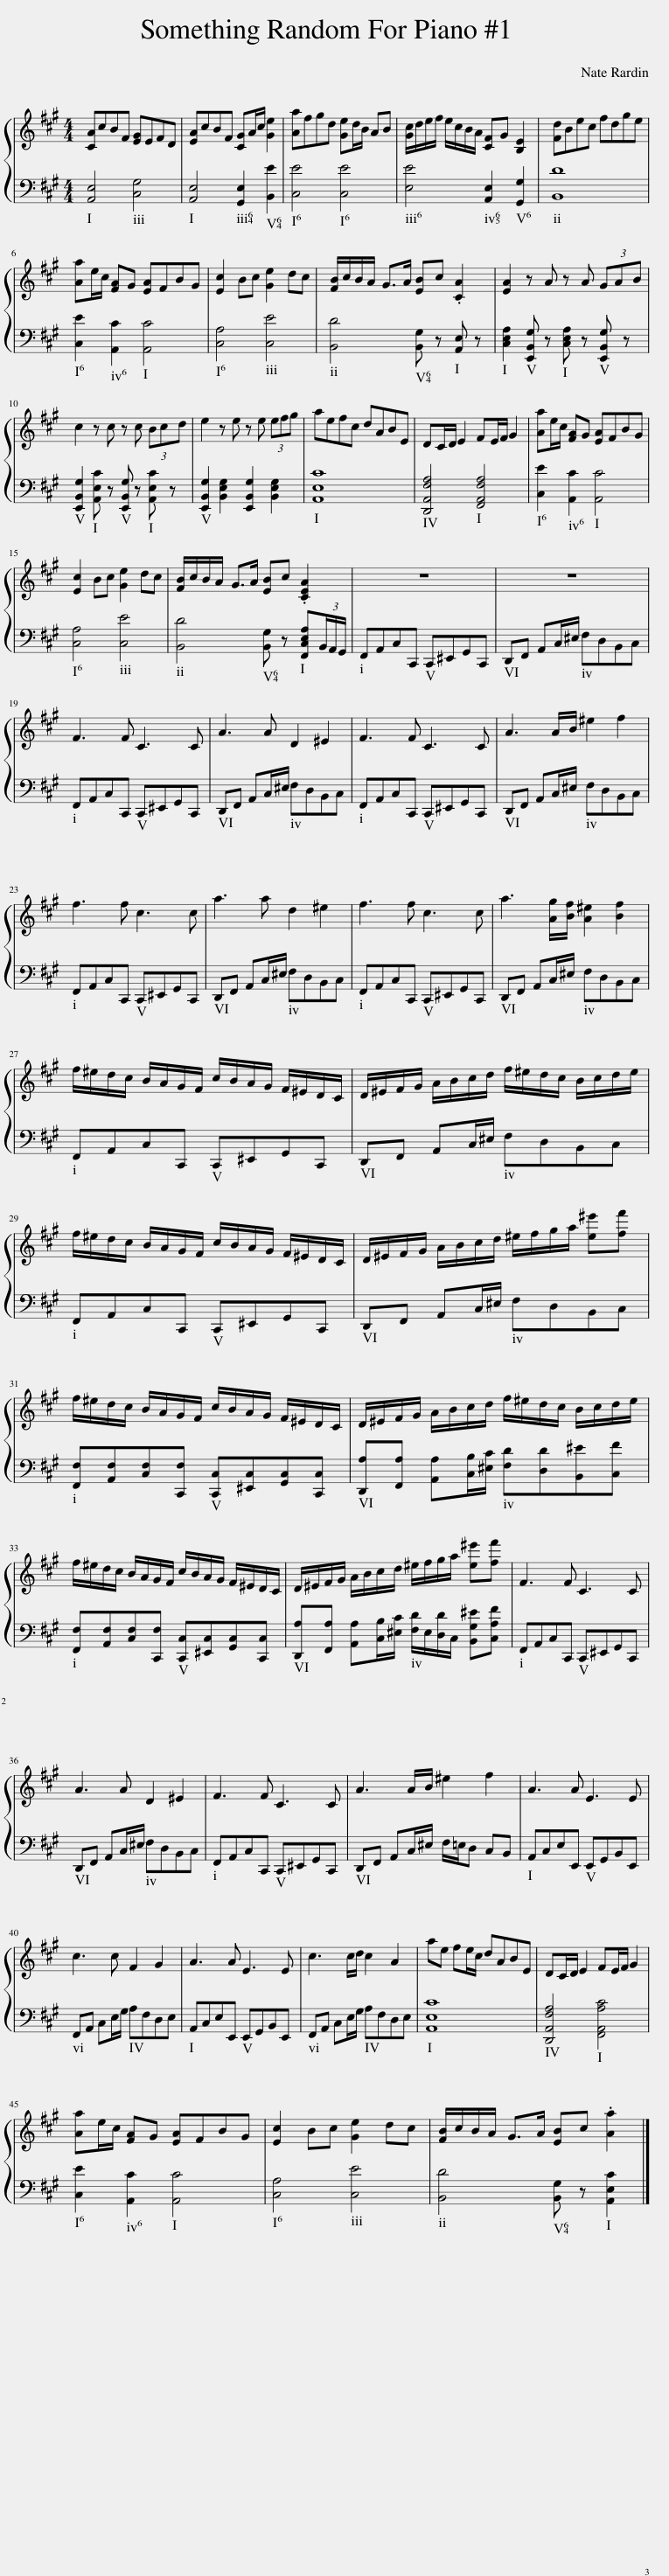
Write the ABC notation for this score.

X:1
%%score { 1 | 2 }
L:1/8
M:4/4
I:linebreak $
K:A
V:1 treble
V:2 bass
V:1
 [CA]cBF [EG]EFD | [EA]cBF [CG]A/c/ [Ge]2 | [Aa]fgd [Ge]d/B/ AB | [Gc]/d/e/f/ e/c/B/A/ [CF]G [B,E]2 | [Fd]Bec fdge |$ %5
 [Aa]e/c/ [GB]G [EA]FBG | [Ec]2 Bc [Ge]2 dc | [FB]/c/B/A/ F>A [EB]c .[CA]2 | [EA]2 z A z A (3GAB |$ c2 z c z c (3Bcd | %10
 e2 z e z e (3efg | aefc dABE | DC/D/ E2 FE/F/ G2 | [Aa]e/c/ [GB]G [EA]FBG |$ [Ec]2 Bc [Ge]2 dc | %15
 [FB]/c/B/A/ F>A [EB]c .[CEA]2 | z8 | z8 |$ F3 F C3 C | A3 A D2 ^E2 | %20
 F3 F C3 C | A3 A/B/ ^e2 f2 |$ f3 f c3 c | a3 a d2 ^e2 | f3 f c3 c | %25
 a3 [Ag]/[Bg]/ [A^e]2 [Bf]2 |$ f/^e/d/c/ B/A/G/F/ c/B/A/G/ F/^E/D/C/ | D/^E/F/G/ A/B/c/d/ f/^e/d/c/ B/c/d/e/ |$ f/^e/d/c/ B/A/G/F/ c/B/A/G/ F/^E/D/C/ | D/^E/F/G/ A/B/c/d/ ^e/f/g/a/ [e^e'][ff'] |$ %30
 f/^e/d/c/ B/A/G/F/ c/B/A/G/ F/^E/D/C/ | D/^E/F/G/ A/B/c/d/ f/^e/d/c/ B/c/d/e/ |$ f/^e/d/c/ B/A/G/F/ c/B/A/G/ F/^E/D/C/ | D/^E/F/G/ A/B/c/d/ ^e/f/g/a/ [e^e'][ff'] | F3 F C3 C |$ %35
 A3 A D2 ^E2 | F3 F C3 C | A3 A/B/ ^e2 f2 | A3 A E3 E |$ c3 c F2 G2 | %40
 A3 A E3 E | c3 c/d/ c2 A2 | ae fe/c/ dABE | DC/D/ E2 FE/F/ G2 |$ [Aa]e/c/ [GB]G [EA]FBG | %45
 [Ec]2 Bc [Ge]2 dc | [FB]/c/B/A/ F>A [EB]c .[Aa]2 |] %47
V:2
 [A,,E,]4 [C,G,]4 | [A,,E,]4 [G,,E,]2 [B,,E]2 | [C,E]4 [C,E]4 | [E,E]4 [A,,E,]2 [G,,G,]2 | [B,,D]8 |$ %5
 [C,E]2 [A,,C]2 [A,,C]4 | [C,A,]4 [C,E]4 | [B,,D]4 [B,,G,] z [A,,E,] z | [C,E,A,]2 [E,,B,,G,] z [C,E,A,] z [E,,B,,G,] z |$ [E,,B,,G,]2 [A,,E,C] z [E,,B,,G,] z [A,,E,C] z | %10
 [E,,B,,G,]2 [B,,E,G,]2 [E,,B,,G,]2 [B,,E,G,]2 | [A,,E,C]8 | [D,,A,,F,A,]4 [F,,A,,F,A,]4 | [C,E]2 [A,,C]2 [A,,C]4 |$ [C,A,]4 [C,E]4 | %15
 [B,,D]4 [B,,G,] z [F,,C,E,A,](3B,,/A,,/G,,/ | F,,A,,C,C,, C,,^E,,G,,C,, | D,,F,, A,,C,/^E,/ F,D,B,,C, |$ F,,A,,C,C,, C,,^E,,G,,C,, | D,,F,, A,,C,/^E,/ F,D,B,,C, | %20
 F,,A,,C,C,, C,,^E,,G,,C,, | D,,F,, A,,C,/^E,/ F,D,B,,C, |$ F,,A,,C,C,, C,,^E,,G,,C,, | D,,F,, A,,C,/^E,/ F,D,B,,C, | F,,A,,C,C,, C,,^E,,G,,C,, | %25
 D,,F,, A,,C,/^E,/ F,D,B,,C, |$ F,,A,,C,C,, C,,^E,,G,,C,, | D,,F,, A,,C,/^E,/ F,D,B,,C, |$ F,,A,,C,C,, C,,^E,,G,,C,, | D,,F,, A,,C,/^E,/ F,D,B,,C, |$ %30
 [F,,F,][A,,F,][C,F,][C,,F,] [C,,C,][^E,,C,][G,,C,][C,,C,] | [D,,A,][F,,A,] [A,,A,][C,B,]/[^E,C]/ [F,D][D,D][B,,^E][C,F] |$ [F,,F,][A,,F,][C,F,][C,,F,] [C,,C,][^E,,C,][G,,C,][C,,C,] | [D,,A,][F,,A,] [A,,A,][C,B,]/[^E,C]/ [F,D]/E,/[D,D]/C,/ [B,,G,^E][C,A,F] | F,,A,,C,C,, C,,^E,,G,,C,, |$ %35
 D,,F,, A,,C,/^E,/ F,D,B,,C, | F,,A,,C,C,, C,,^E,,G,,C,, | D,,F,, A,,C,/^E,/ F,/=E,/D, C,B,, | A,,C,E,E,, E,,G,,B,,E,, |$ F,,A,, C,E,/G,/ A,F,D,E, | %40
 A,,C,E,E,, E,,G,,B,,E,, | F,,A,, C,E,/G,/ A,F,D,E, | [A,,E,C]8 | [D,,A,,F,A,]4 [F,,A,,A,C]4 |$ [C,E]2 [A,,C]2 [A,,C]4 | %45
 [C,A,]4 [C,E]4 | [B,,D]4 [B,,G,] z [A,,E,C]2 |] %47
